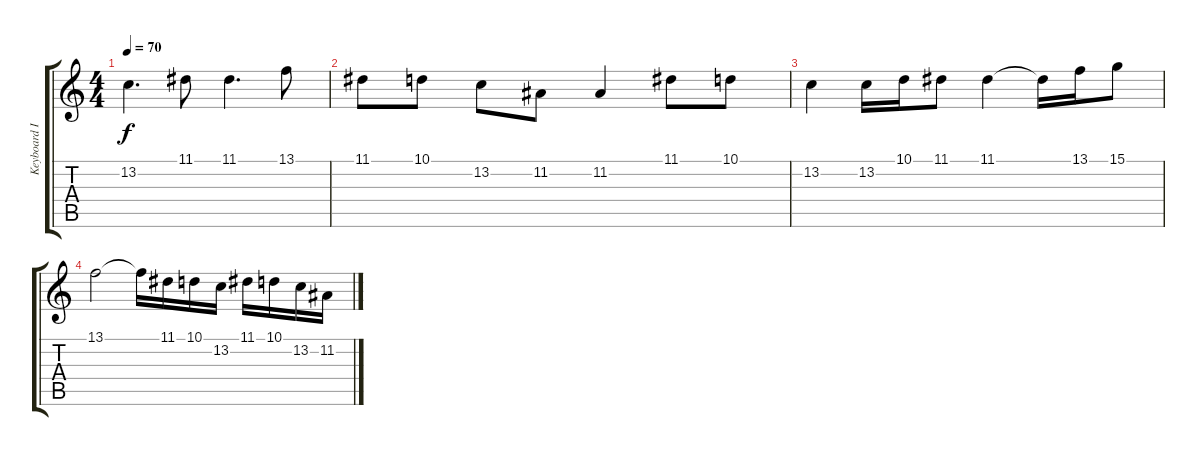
\track ("Keyboard II" "Keyboard I") {instrument stringensemble1}
\staff {score tabs}
\tuning (E4 B3 G3 D3 A2 E2) {hide}
\ts (4 4)
\tempo 70
\clef g2
\ks c
13.2.4{d dy f} 11.1.8 11.1.4{d} 13.1.8 |
11.1.8 10.1.8 13.2.8 11.2.8 11.2.4 11.1.8 10.1.8 |
13.2.4 13.2.16 10.1.16 11.1.8 11.1.4 11.1{t}.16 13.1.16 15.1.8 |
13.1.2 13.1{t}.16 11.1.16 10.1.16 13.2.16 11.1.16 10.1.16 13.2.16 11.2.16
